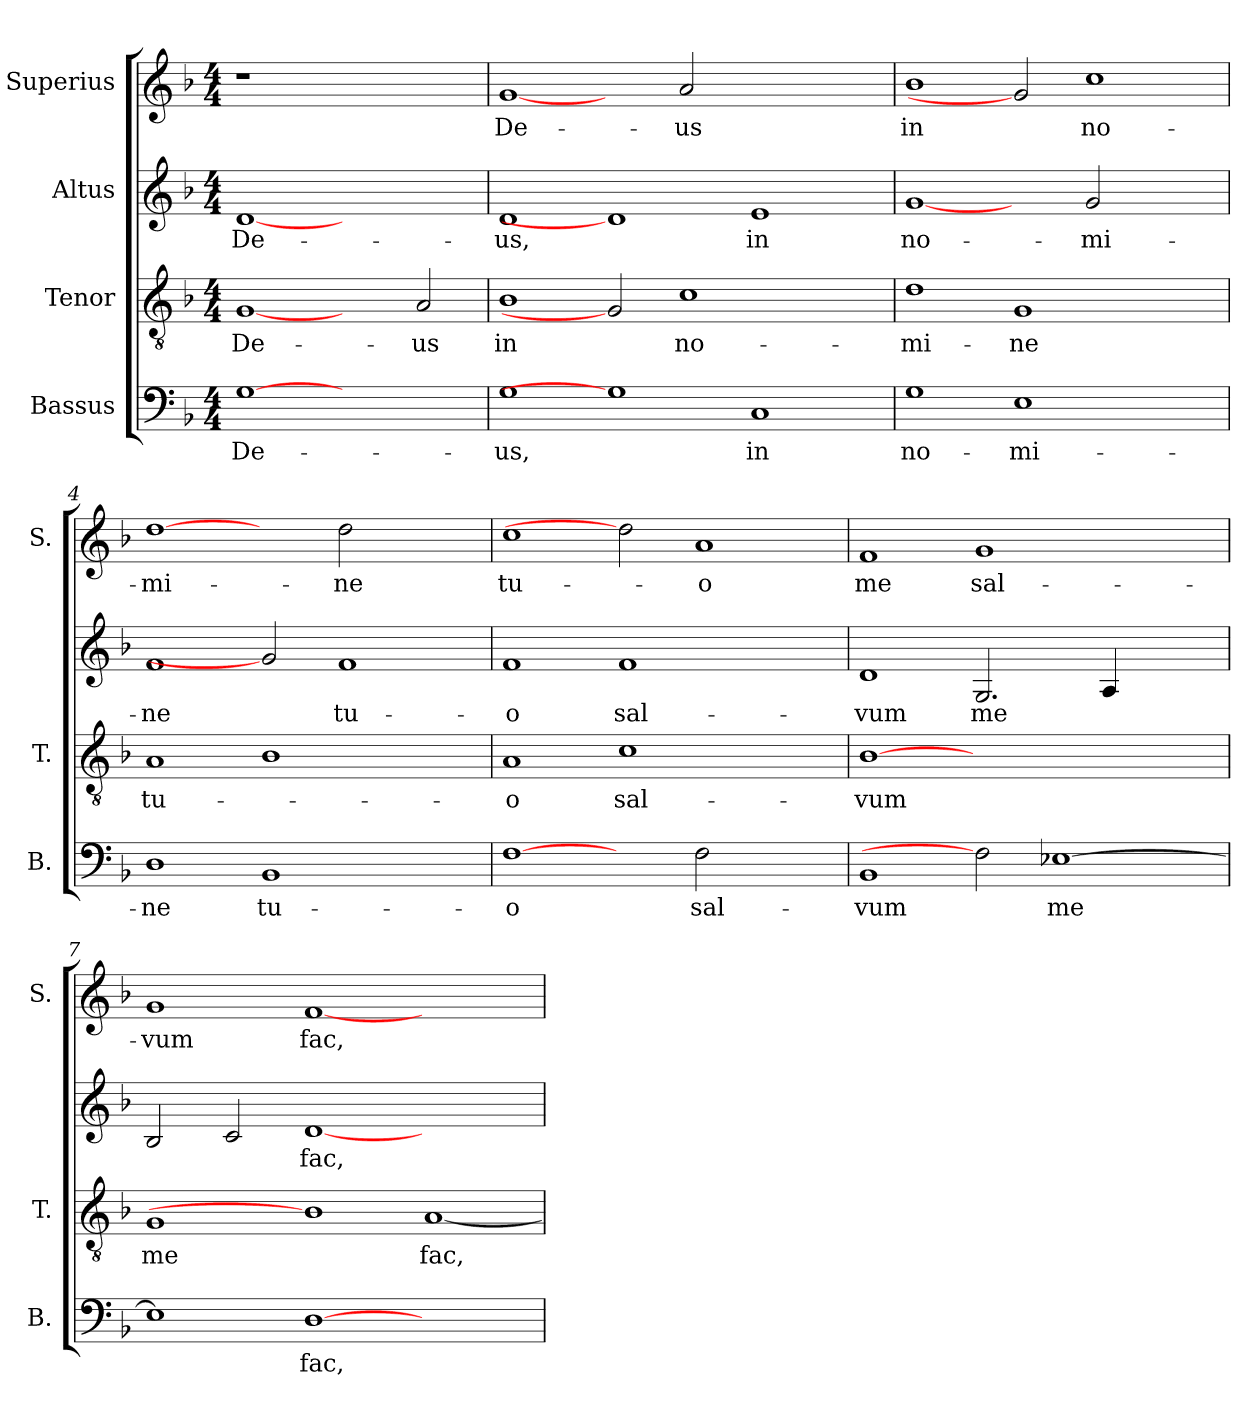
**kern	**text	**kern	**text	**kern	**text	**kern	**text
*part4	*part4	*part3	*part3	*part2	*part2	*part1	*part1
*staff4	*staff4	*staff3	*staff3	*staff2	*staff2	*staff1	*staff1
*I"Bassus	*	*I"Tenor	*	*I"Altus	*	*I"Superius	*
*I'B.	*	*I'T.	*	*	*	*I'S.	*
!!LO:PB:g=z
*clefF4	*	*clefGv2	*	*clefG2	*	*clefG2	*
*	*	*ITrd7c12	*	*	*	*	*
*k[b-]	*	*k[b-]	*	*k[b-]	*	*k[b-]	*
*F:	*	*F:	*	*F:	*	*F:	*
*M4/4	*	*M4/4	*	*M4/4	*	*M4/4	*
=1	=1	=1	=1	=1	=1	=1	=1
!	!LO:LY:b:color=#000000	!	!	!	!	!	!
!	!	!	!LO:LY:b:color=#000000	!	!	!	!
!	!	!	!	!	!LO:LY:b:color=#000000	!LO:N:vis=1	!
[1Gi	De-	[1GGi	De-	[1di	De-	1r	.
1ryy	.	2ryy	.	1ryy	.	1ryy	.
!	!	!	!LO:LY:b:color=#000000	!	!	!	!
.	.	2AAi/	-us	.	.	.	.
=2	=2	=2	=2	=2	=2	=2	=2
!	!LO:LY:b:color=#000000	!	!	!	!	!	!
!	!	!	!LO:LY:b:color=#000000	!	!	!	!
!	!	!	!	!	!LO:LY:b:color=#000000	!	!
!	!	!	!	!	!	!	!LO:LY:b:color=#000000
1Gi	-us,	1BB-i	in	1di	-us,	[1gi	De-
1Gi]	.	2GGi]	.	1di]	.	2ryy	.
!	!	!	!LO:LY:b:color=#000000	!	!	!	!
!	!	!	!	!	!	!	!LO:LY:b:color=#000000
.	.	1Ci	no-	.	.	2ai/	-us
!	!LO:LY:b:color=#000000	!	!	!	!	!	!
!	!	!	!	!	!LO:LY:b:color=#000000	!	!
1Ci	in	.	.	1ei	in	1ryy	.
.	.	2ryy	.	.	.	.	.
=3	=3	=3	=3	=3	=3	=3	=3
!	!LO:LY:b:color=#000000	!	!	!	!	!	!
!	!	!	!LO:LY:b:color=#000000	!	!	!	!
!	!	!	!	!	!LO:LY:b:color=#000000	!	!
!	!	!	!	!	!	!	!LO:LY:b:color=#000000
1Gi	no-	1Di	-mi-	[1gi	no-	1b-i	in
!	!LO:LY:b:color=#000000	!	!	!	!	!	!
!	!	!	!LO:LY:b:color=#000000	!	!	!	!
1Ei	-mi-	1GGi	-ne	2ryy	.	2gi]	.
!	!	!	!	!	!LO:LY:b:color=#000000	!	!
!	!	!	!	!	!	!	!LO:LY:b:color=#000000
.	.	.	.	2gi/	-mi-	1cci	no-
2ryy	.	2ryy	.	2ryy	.	.	.
=4	=4	=4	=4	=4	=4	=4	=4
!	!LO:LY:b:color=#000000	!	!	!	!	!	!
!	!	!	!LO:LY:b:color=#000000	!	!	!	!
!	!	!	!	!	!LO:LY:b:color=#000000	!	!
!	!	!	!	!	!	!	!LO:LY:b:color=#000000
1Di	-ne	1AAi	tu-	1fi	-ne	[1ddi	-mi-
!	!LO:LY:b:color=#000000	!	!	!	!	!	!
1BB-i	tu-	1BB-i	.	2gi]	.	2ryy	.
!	!	!	!	!	!LO:LY:b:color=#000000	!	!
!	!	!	!	!	!	!	!LO:LY:b:color=#000000
.	.	.	.	1fi	tu-	2ddi\	-ne
2ryy	.	2ryy	.	.	.	2ryy	.
!!LO:LB:g=z
=5	=5	=5	=5	=5	=5	=5	=5
!	!LO:LY:b:color=#000000	!	!	!	!	!	!
!	!	!	!LO:LY:b:color=#000000	!	!	!	!
!	!	!	!	!	!LO:LY:b:color=#000000	!	!
!	!	!	!	!	!	!	!LO:LY:b:color=#000000
[1Fi	-o	1AAi	-o	1fi	-o	1cci	tu-
!	!	!	!LO:LY:b:color=#000000	!	!	!	!
!	!	!	!	!	!LO:LY:b:color=#000000	!	!
2ryy	.	1Ci	sal-	1fi	sal-	2ddi]	.
!	!LO:LY:b:color=#000000	!	!	!	!	!	!
!	!	!	!	!	!	!	!LO:LY:b:color=#000000
2Fi\	sal-	.	.	.	.	1ai	-o
2ryy	.	2ryy	.	2ryy	.	.	.
=6	=6	=6	=6	=6	=6	=6	=6
!	!LO:LY:b:color=#000000	!	!	!	!	!	!
!	!	!	!LO:LY:b:color=#000000	!	!	!	!
!	!	!	!	!	!LO:LY:b:color=#000000	!	!
!	!	!	!	!	!	!	!LO:LY:b:color=#000000
1BB-i	-vum	[1BB-i	-vum	1di	-vum	1fi	me
!	!	!	!	!	!LO:LY:b:color=#000000	!	!
!	!	!	!	!	!	!	!LO:LY:b:color=#000000
2Fi]	.	1.ryy	.	2.Gi/	me	1gi	sal-
!	!LO:LY:b:color=#000000	!	!	!	!	!	!
[>1E-Xi	me	.	.	.	.	.	.
.	.	.	.	4Ai/	.	.	.
.	.	.	.	2ryy	.	2ryy	.
=7	=7	=7	=7	=7	=7	=7	=7
!	!	!	!LO:LY:b:color=#000000	!	!	!	!
!	!	!	!	!	!	!	!LO:LY:b:color=#000000
1E-i]	.	1GGi	me	2B-i/	.	1gi	-vum
.	.	.	.	2ci/	.	.	.
!	!LO:LY:b:color=#000000	!	!	!	!	!	!
!	!	!	!	!	!LO:LY:b:color=#000000	!	!
!	!	!	!	!	!	!	!LO:LY:b:color=#000000
[>1Di	fac,	1BB-i]	.	[<1di	fac,	[<1fi	fac,
!	!	!	!LO:LY:b:color=#000000	!	!	!	!
1ryy	.	[<1AAi	fac,	1ryy	.	1ryy	.
=	=	=	=	=	=	=	=
*-	*-	*-	*-	*-	*-	*-	*-
